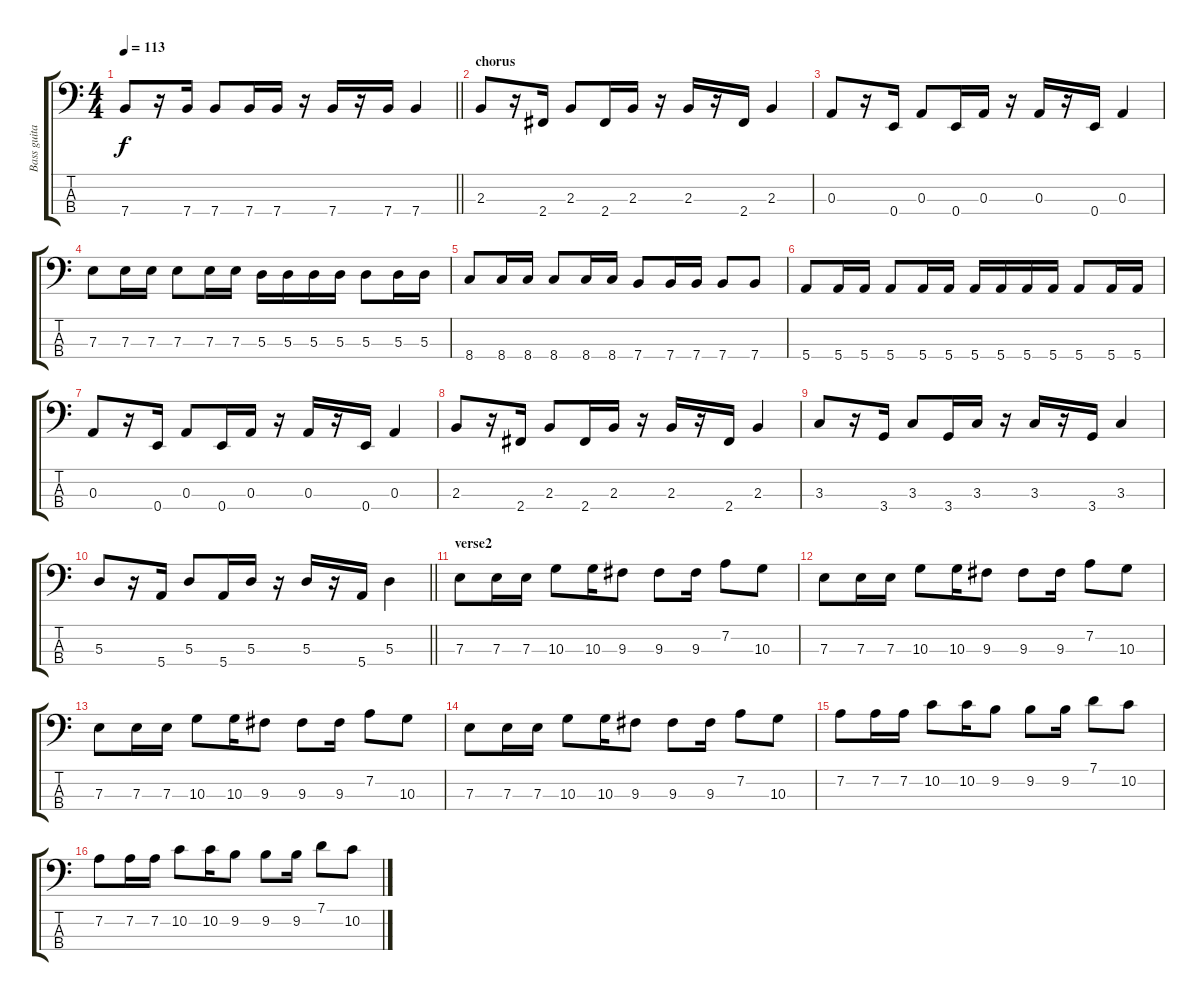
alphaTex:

\track ("Bass guitar" "Bass guita") {instrument electricbassfinger}
\staff {score tabs}
\tuning (G2 D2 A1 E1) {hide}
\ts (4 4)
\tempo 113
\clef f4
\barLineRight lightlight
\ks c
7.4.8{dy f} r.16 7.4.16 7.4.8 7.4.16 7.4.16 r.16 7.4.16 r.16 7.4.16 7.4.4 |
\section ("" "chorus")
2.3.8 r.16 2.4.16 2.3.8 2.4.16 2.3.16 r.16 2.3.16 r.16 2.4.16 2.3.4 |
0.3.8 r.16 0.4.16 0.3.8 0.4.16 0.3.16 r.16 0.3.16 r.16 0.4.16 0.3.4 |
7.3.8 7.3.16 7.3.16 7.3.8 7.3.16 7.3.16 5.3.16 5.3.16 5.3.16 5.3.16 5.3.8 5.3.16 5.3.16 |
8.4.8 8.4.16 8.4.16 8.4.8 8.4.16 8.4.16 7.4.8 7.4.16 7.4.16 7.4.8 7.4.8 |
5.4.8 5.4.16 5.4.16 5.4.8 5.4.16 5.4.16 5.4.16 5.4.16 5.4.16 5.4.16 5.4.8 5.4.16 5.4.16 |
0.3.8 r.16 0.4.16 0.3.8 0.4.16 0.3.16 r.16 0.3.16 r.16 0.4.16 0.3.4 |
2.3.8 r.16 2.4.16 2.3.8 2.4.16 2.3.16 r.16 2.3.16 r.16 2.4.16 2.3.4 |
3.3.8 r.16 3.4.16 3.3.8 3.4.16 3.3.16 r.16 3.3.16 r.16 3.4.16 3.3.4 |
\barLineRight lightlight
5.3.8 r.16 5.4.16 5.3.8 5.4.16 5.3.16 r.16 5.3.16 r.16 5.4.16 5.3.4 |
\section ("" "verse2")
7.3.8 7.3.16 7.3.16 10.3.8 10.3.16 9.3.8 9.3.8 9.3.16 7.2.8 10.3.8 |
7.3.8 7.3.16 7.3.16 10.3.8 10.3.16 9.3.8 9.3.8 9.3.16 7.2.8 10.3.8 |
7.3.8 7.3.16 7.3.16 10.3.8 10.3.16 9.3.8 9.3.8 9.3.16 7.2.8 10.3.8 |
7.3.8 7.3.16 7.3.16 10.3.8 10.3.16 9.3.8 9.3.8 9.3.16 7.2.8 10.3.8 |
7.2.8 7.2.16 7.2.16 10.2.8 10.2.16 9.2.8 9.2.8 9.2.16 7.1.8 10.2.8 |
7.2.8 7.2.16 7.2.16 10.2.8 10.2.16 9.2.8 9.2.8 9.2.16 7.1.8 10.2.8
